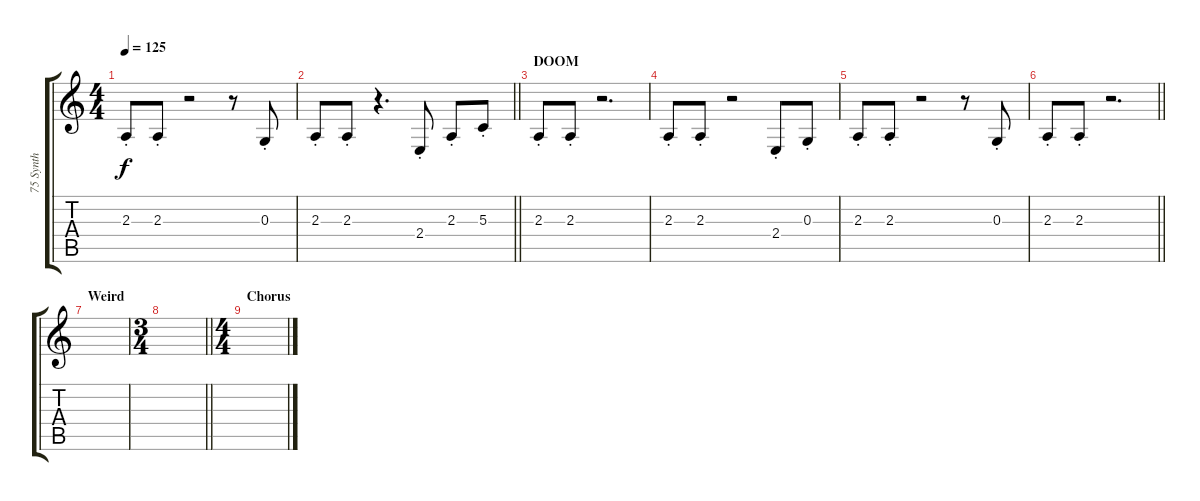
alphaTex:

\track ("75 Synth" "75 Synth") {instrument lead8bassandlead}
\staff {score tabs}
\tuning (E4 B3 G3 D3 A2 E2) {hide}
\ts (4 4)
\tempo 125
\clef g2
\ks c
2.3{st}.8{dy f} 2.3{st}.8 r.2 r.8 0.3{st}.8 |
\barLineRight lightlight
2.3{st}.8 2.3{st}.8 r.4{d} 2.4{st}.8 2.3{st}.8 5.3{st}.8 |
\section ("" "DOOM")
2.3{st}.8 2.3{st}.8 r.2{d} |
2.3{st}.8 2.3{st}.8 r.2 2.4{st}.8 0.3{st}.8 |
2.3{st}.8 2.3{st}.8 r.2 r.8 0.3{st}.8 |
\barLineRight lightlight
2.3{st}.8 2.3{st}.8 r.2{d} |
\section ("" "Weird")
|
\ts (3 4)
\barLineRight lightlight
|
\ts (4 4)
\section ("" "Chorus")
